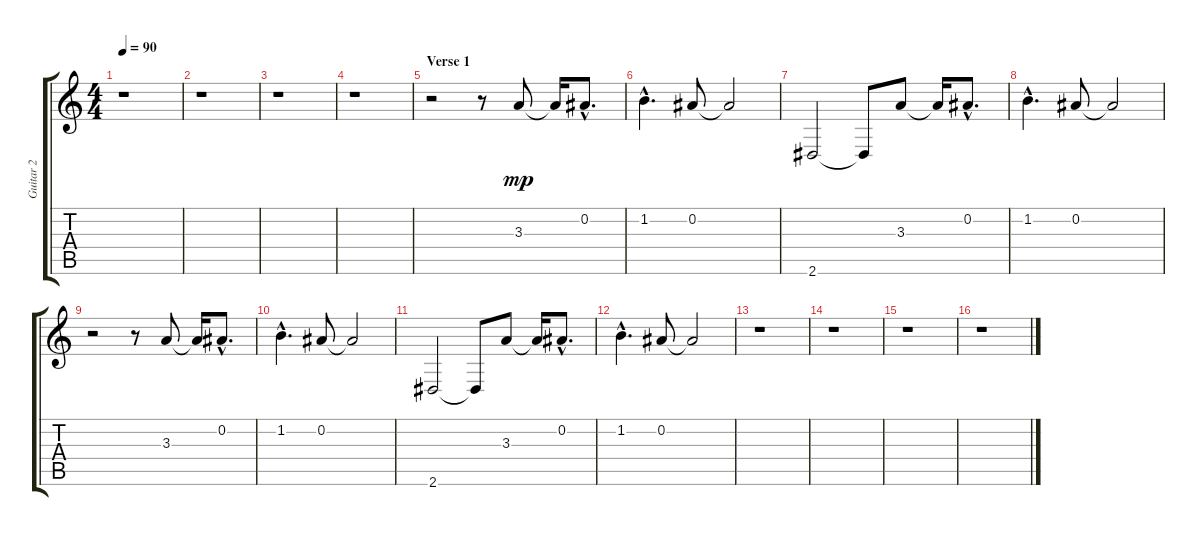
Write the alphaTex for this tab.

\track ("Guitar 2" "Guitar 2") {instrument distortionguitar}
\staff {score tabs}
\tuning (Eb4 Bb3 Gb3 Db3 Ab2 Db2) {hide}
\ts (4 4)
\tempo 90
\clef g2
\ks c
r.1{dy mp} |
r.1 |
r.1 |
r.1 |
\section ("" "Verse 1")
r.2 r.8 3.3.8 3.3{t}.16 0.2{hac}.8{d} |
1.2{hac}.4{d} 0.2.8 0.2{t}.2 |
2.6.2 2.6{t}.8 3.3.8 3.3{t}.16 0.2{hac}.8{d} |
1.2{hac}.4{d} 0.2.8 0.2{t}.2 |
r.2 r.8 3.3.8 3.3{t}.16 0.2{hac}.8{d} |
1.2{hac}.4{d} 0.2.8 0.2{t}.2 |
2.6.2 2.6{t}.8 3.3.8 3.3{t}.16 0.2{hac}.8{d} |
1.2{hac}.4{d} 0.2.8 0.2{t}.2 |
r.1 |
r.1 |
r.1 |
r.1
